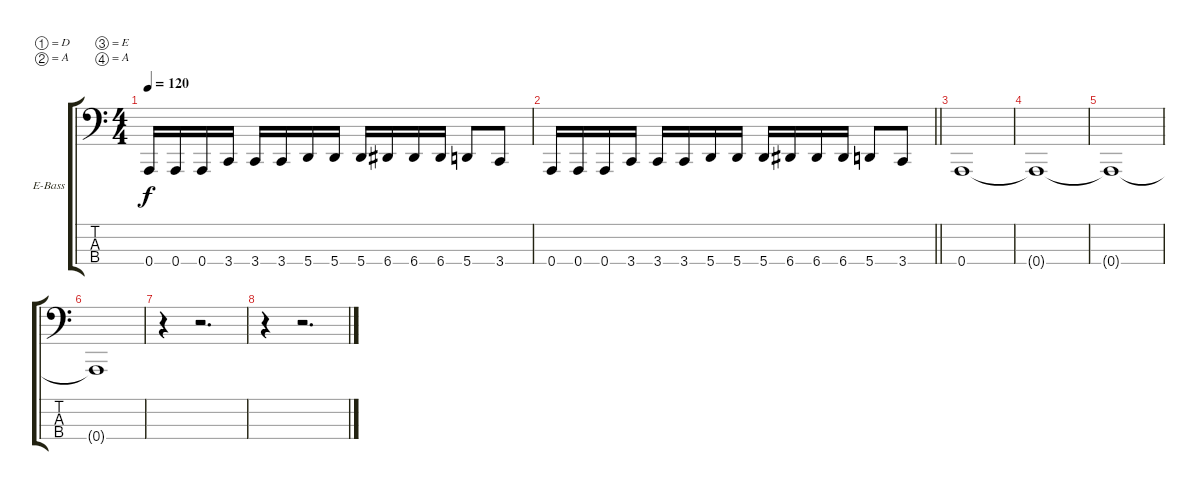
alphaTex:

\bracketExtendMode groupsimilarinstruments
\firstSystemTrackNameOrientation horizontal
\otherSystemsTrackNameOrientation horizontal
\track ("Bass" "E-Bass") {instrument electricbassfinger}
\staff {score tabs}
\tuning (D2 A1 E1 A0)
\ts (4 4)
\tempo 120
\clef f4
\ks c
0.4.16{dy f} 0.4.16 0.4.16 3.4.16 3.4.16 3.4.16 5.4.16 5.4.16 5.4.16 6.4.16 6.4.16 6.4.16 5.4.8 3.4.8 |
\barLineRight lightlight
0.4.16 0.4.16 0.4.16 3.4.16 3.4.16 3.4.16 5.4.16 5.4.16 5.4.16 6.4.16 6.4.16 6.4.16 5.4.8 3.4.8 |
\section ("" "")
0.4.1 |
0.4{t}.1 |
0.4{t}.1 |
0.4{t}.1 |
r.4 r.2{d} |
r.4 r.2{d}
